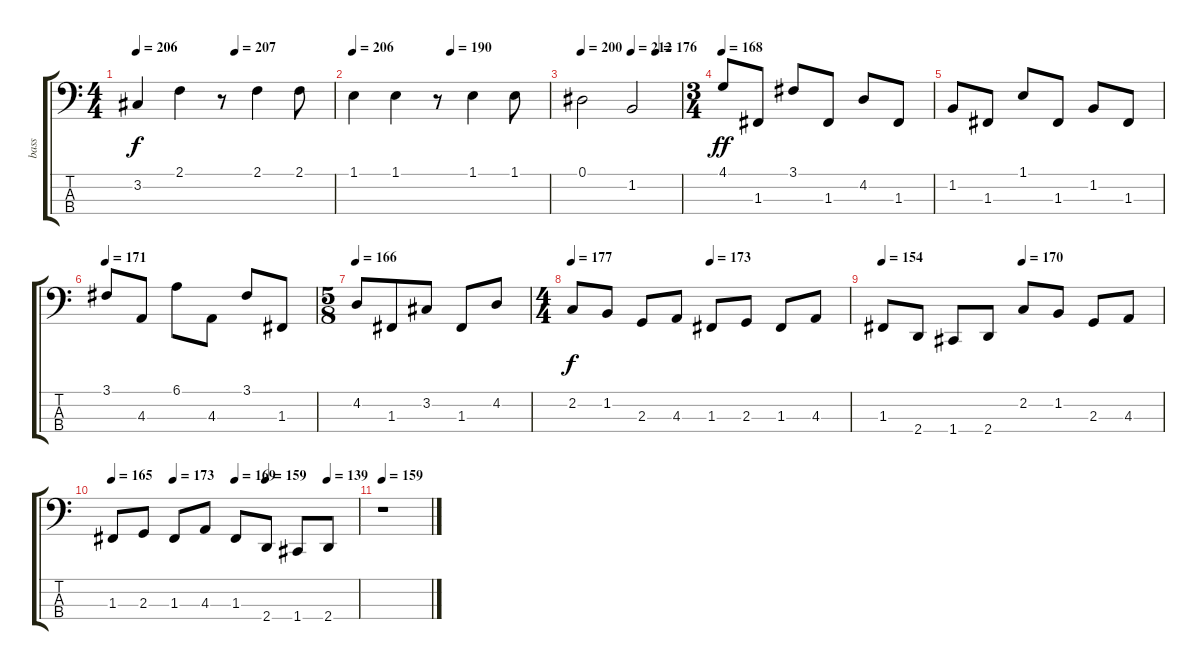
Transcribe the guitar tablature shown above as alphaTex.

\track ("bass" "bass") {instrument electricbassfinger}
\staff {score tabs}
\tuning (Eb2 Bb1 F1 C1) {hide}
\ts (4 4)
\tempo 206
\tempo (207 0.5)
\clef f4
\ks c
3.2.4{dy f} 2.1.4 r.8 2.1.4 2.1.8 |
\tempo 206
\tempo (190 0.5)
1.1.4 1.1.4 r.8 1.1.4 1.1.8 |
\tempo 200
\tempo (212 0.5)
\tempo (176 0.75)
0.1.2 1.2.2 |
\ts (3 4)
\tempo 168
4.1.8{dy ff} 1.3.8 3.1.8 1.3.8 4.2.8 1.3.8 |
1.2.8 1.3.8 1.1.8 1.3.8 1.2.8 1.3.8 |
\tempo 171
3.1.8 4.3.8 6.1.8 4.3.8 3.1.8 1.3.8 |
\ts (5 8)
\tempo 166
4.2.8 1.3.8 3.2.8 1.3.8 4.2.8 |
\ts (4 4)
\tempo 177
\tempo (173 0.5)
2.2.8{dy f} 1.2.8 2.3.8 4.3.8 1.3.8 2.3.8 1.3.8 4.3.8 |
\tempo 154
\tempo (170 0.5)
1.3.8 2.4.8 1.4.8 2.4.8 2.2.8 1.2.8 2.3.8 4.3.8 |
\tempo 165
\tempo (173 0.25)
\tempo (169 0.5)
\tempo (159 0.625)
\tempo (139 0.875)
1.3.8 2.3.8 1.3.8 4.3.8 1.3.8 2.4.8 1.4.8 2.4.8 |
\tempo 159
r.1
